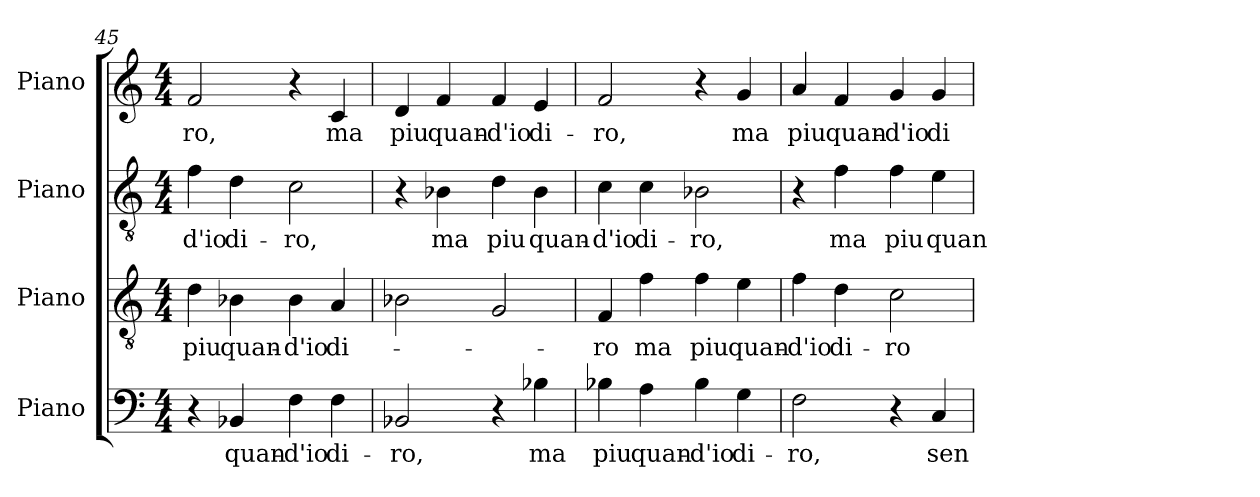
**kern	**text	**kern	**text	**kern	**text	**kern	**text
*part4	*part4	*part3	*part3	*part2	*part2	*part1	*part1
*staff4	*staff4	*staff3	*staff3	*staff2	*staff2	*staff1	*staff1
*I"Piano	*	*I"Piano	*	*I"Piano	*	*I"Piano	*
*I'Pno.	*	*I'Pno.	*	*I'Pno.	*	*I'Pno.	*
*clefF4	*	*clefGv2	*	*clefGv2	*	*clefG2	*
*	*	*ITrd7c12	*	*ITrd7c12	*	*	*
*k[]	*	*k[]	*	*k[]	*	*k[]	*
*C:	*	*C:	*	*C:	*	*C:	*
*M4/4	*	*M4/4	*	*M4/4	*	*M4/4	*
=45	=45	=45	=45	=45	=45	=45	=45
!	!	!	!LO:LY:b:color=#000000	!	!	!	!
!	!	!	!	!	!LO:LY:b:color=#000000	!	!
!	!	!	!	!	!	!	!LO:LY:b:color=#000000
4r	.	4Di\	piu	4Fi\	-d'io	2fi/	-ro,
!	!LO:LY:b:color=#000000	!	!	!	!	!	!
!	!	!	!LO:LY:b:color=#000000	!	!	!	!
!	!	!	!	!	!LO:LY:b:color=#000000	!	!
4BB-i/	quan-	4BB-i\	quan-	4Di\	di-	.	.
!	!LO:LY:b:color=#000000	!	!	!	!	!	!
!	!	!	!LO:LY:b:color=#000000	!	!	!	!
!	!	!	!	!	!LO:LY:b:color=#000000	!	!
4Fi\	-d'io	4BB-i\	-d'io	2Ci\	-ro,	4r	.
!	!LO:LY:b:color=#000000	!	!	!	!	!	!
!	!	!	!LO:LY:b:color=#000000	!	!	!	!
!	!	!	!	!	!	!	!LO:LY:b:color=#000000
4Fi\	di-	4AAi/	di-	.	.	4ci/	ma
=46	=46	=46	=46	=46	=46	=46	=46
!	!LO:LY:b:color=#000000	!	!	!	!	!	!
!	!	!	!	!	!	!	!LO:LY:b:color=#000000
2BB-i/	-ro,	2BB-i\	.	4r	.	4di/	piu
!	!	!	!	!	!LO:LY:b:color=#000000	!	!
!	!	!	!	!	!	!	!LO:LY:b:color=#000000
.	.	.	.	4BB-i\	ma	4fi/	quan-
!	!	!	!	!	!LO:LY:b:color=#000000	!	!
!	!	!	!	!	!	!	!LO:LY:b:color=#000000
4r	.	2GGi/	.	4Di\	piu	4fi/	-d'io
!	!LO:LY:b:color=#000000	!	!	!	!	!	!
!	!	!	!	!	!LO:LY:b:color=#000000	!	!
!	!	!	!	!	!	!	!LO:LY:b:color=#000000
4B-i\	ma	.	.	4BB-i\	quan-	4ei/	di-
=47	=47	=47	=47	=47	=47	=47	=47
!	!LO:LY:b:color=#000000	!	!	!	!	!	!
!	!	!	!LO:LY:b:color=#000000	!	!	!	!
!	!	!	!	!	!LO:LY:b:color=#000000	!	!
!	!	!	!	!	!	!	!LO:LY:b:color=#000000
4B-i\	piu	4FFi/	-ro	4Ci\	-d'io	2fi/	-ro,
!	!LO:LY:b:color=#000000	!	!	!	!	!	!
!	!	!	!LO:LY:b:color=#000000	!	!	!	!
!	!	!	!	!	!LO:LY:b:color=#000000	!	!
4Ai\	quan-	4Fi\	ma	4Ci\	di-	.	.
!	!LO:LY:b:color=#000000	!	!	!	!	!	!
!	!	!	!LO:LY:b:color=#000000	!	!	!	!
!	!	!	!	!	!LO:LY:b:color=#000000	!	!
4B-i\	-d'io	4Fi\	piu	2BB-i\	-ro,	4r	.
!	!LO:LY:b:color=#000000	!	!	!	!	!	!
!	!	!	!LO:LY:b:color=#000000	!	!	!	!
!	!	!	!	!	!	!	!LO:LY:b:color=#000000
4Gi\	di-	4Ei\	quan-	.	.	4gi/	ma
=48	=48	=48	=48	=48	=48	=48	=48
!	!LO:LY:b:color=#000000	!	!	!	!	!	!
!	!	!	!LO:LY:b:color=#000000	!	!	!	!
!	!	!	!	!	!	!	!LO:LY:b:color=#000000
2Fi\	-ro,	4Fi\	-d'io	4r	.	4ai/	piu
!	!	!	!LO:LY:b:color=#000000	!	!	!	!
!	!	!	!	!	!LO:LY:b:color=#000000	!	!
!	!	!	!	!	!	!	!LO:LY:b:color=#000000
.	.	4Di\	di-	4Fi\	ma	4fi/	quan-
!	!	!	!LO:LY:b:color=#000000	!	!	!	!
!	!	!	!	!	!LO:LY:b:color=#000000	!	!
!	!	!	!	!	!	!	!LO:LY:b:color=#000000
4r	.	2Ci\	-ro	4Fi\	piu	4gi/	-d'io
!	!LO:LY:b:color=#000000	!	!	!	!	!	!
!	!	!	!	!	!LO:LY:b:color=#000000	!	!
!	!	!	!	!	!	!	!LO:LY:b:color=#000000
4Ci/	sen-	.	.	4Ei\	quan-	4gi/	di-
=	=	=	=	=	=	=	=
*-	*-	*-	*-	*-	*-	*-	*-
